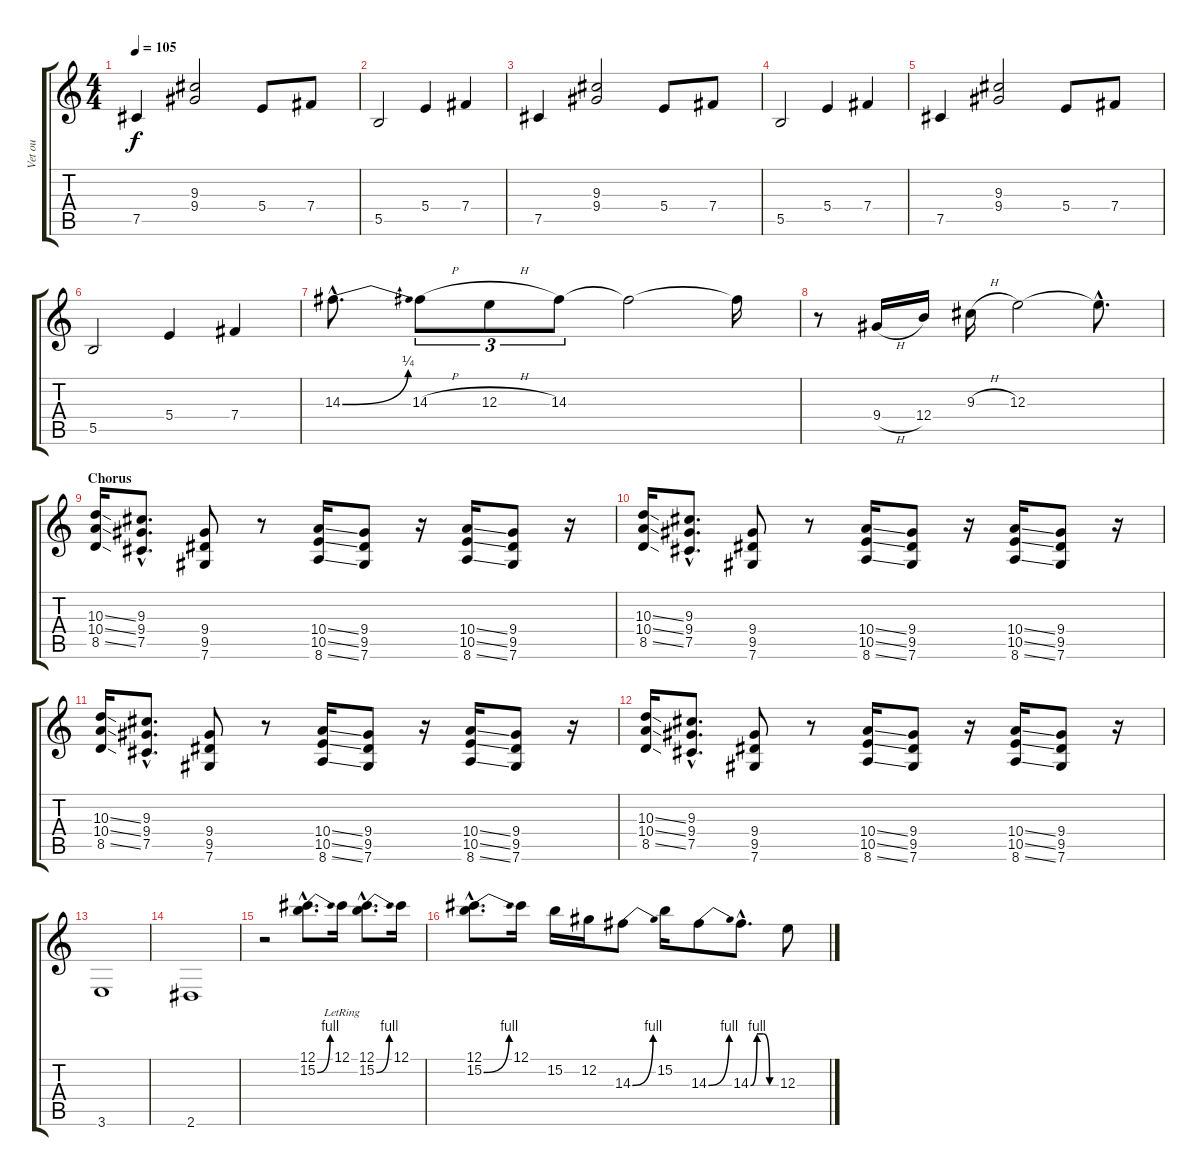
\track ("Vet ou" "Vet ou") {instrument distortionguitar}
\staff {score tabs}
\tuning (Db4 Ab3 E3 B2 Gb2 Db2) {hide}
\ts (4 4)
\tempo 105
\clef g2
\ks c
7.5.4{dy f} (9.3 9.4).2 5.4.8 7.4.8 |
5.5.2 5.4.4 7.4.4 |
7.5.4 (9.3 9.4).2 5.4.8 7.4.8 |
5.5.2 5.4.4 7.4.4 |
7.5.4 (9.3 9.4).2 5.4.8 7.4.8 |
5.5.2 5.4.4 7.4.4 |
14.3{be (bend 0 0 60 1) hac}.8{d} 14.3{h}.8{tu (3 2)} 12.3{h}.8{tu (3 2)} 14.3.8{tu (3 2)} 14.3{t}.2 14.3{t}.16 |
r.8 9.4{h}.16 12.4.16 9.3{h}.16 12.3.2 12.3{hac t}.8{d} |
\section ("" "Chorus")
(10.3{ss} 10.4{ss} 8.5{ss}).16 (9.3{hac} 9.4{hac} 7.5{hac}).8{d} (9.4 9.5 7.6).8 r.8 (10.4{ss} 10.5{ss} 8.6{ss}).16 (9.4 9.5 7.6).8 r.16 (10.4{ss} 10.5{ss} 8.6{ss}).16 (9.4 9.5 7.6).8 r.16 |
(10.3{ss} 10.4{ss} 8.5{ss}).16 (9.3{hac} 9.4{hac} 7.5{hac}).8{d} (9.4 9.5 7.6).8 r.8 (10.4{ss} 10.5{ss} 8.6{ss}).16 (9.4 9.5 7.6).8 r.16 (10.4{ss} 10.5{ss} 8.6{ss}).16 (9.4 9.5 7.6).8 r.16 |
(10.3{ss} 10.4{ss} 8.5{ss}).16 (9.3{hac} 9.4{hac} 7.5{hac}).8{d} (9.4 9.5 7.6).8 r.8 (10.4{ss} 10.5{ss} 8.6{ss}).16 (9.4 9.5 7.6).8 r.16 (10.4{ss} 10.5{ss} 8.6{ss}).16 (9.4 9.5 7.6).8 r.16 |
(10.3{ss} 10.4{ss} 8.5{ss}).16 (9.3{hac} 9.4{hac} 7.5{hac}).8{d} (9.4 9.5 7.6).8 r.8 (10.4{ss} 10.5{ss} 8.6{ss}).16 (9.4 9.5 7.6).8 r.16 (10.4{ss} 10.5{ss} 8.6{ss}).16 (9.4 9.5 7.6).8 r.16 |
3.6.1 |
2.6.1 |
r.2 (12.1{hac} 15.2{be (bend 0 0 60 4) hac}).8{d} 12.1{lr}.16 (12.1{hac} 15.2{be (bend 0 0 60 4) hac}).8{d} 12.1.16 |
(12.1{hac} 15.2{be (bend 0 0 60 4) hac}).8{d} 12.1.16 15.2.16 12.2.16 14.3{be (bend 0 0 60 4)}.8 15.2.16 14.3{be (bend 0 0 60 4)}.8 14.3{be (custom 0 0 15 4 30 4 45 0 60 0) hac}.8{d} 12.3.8
